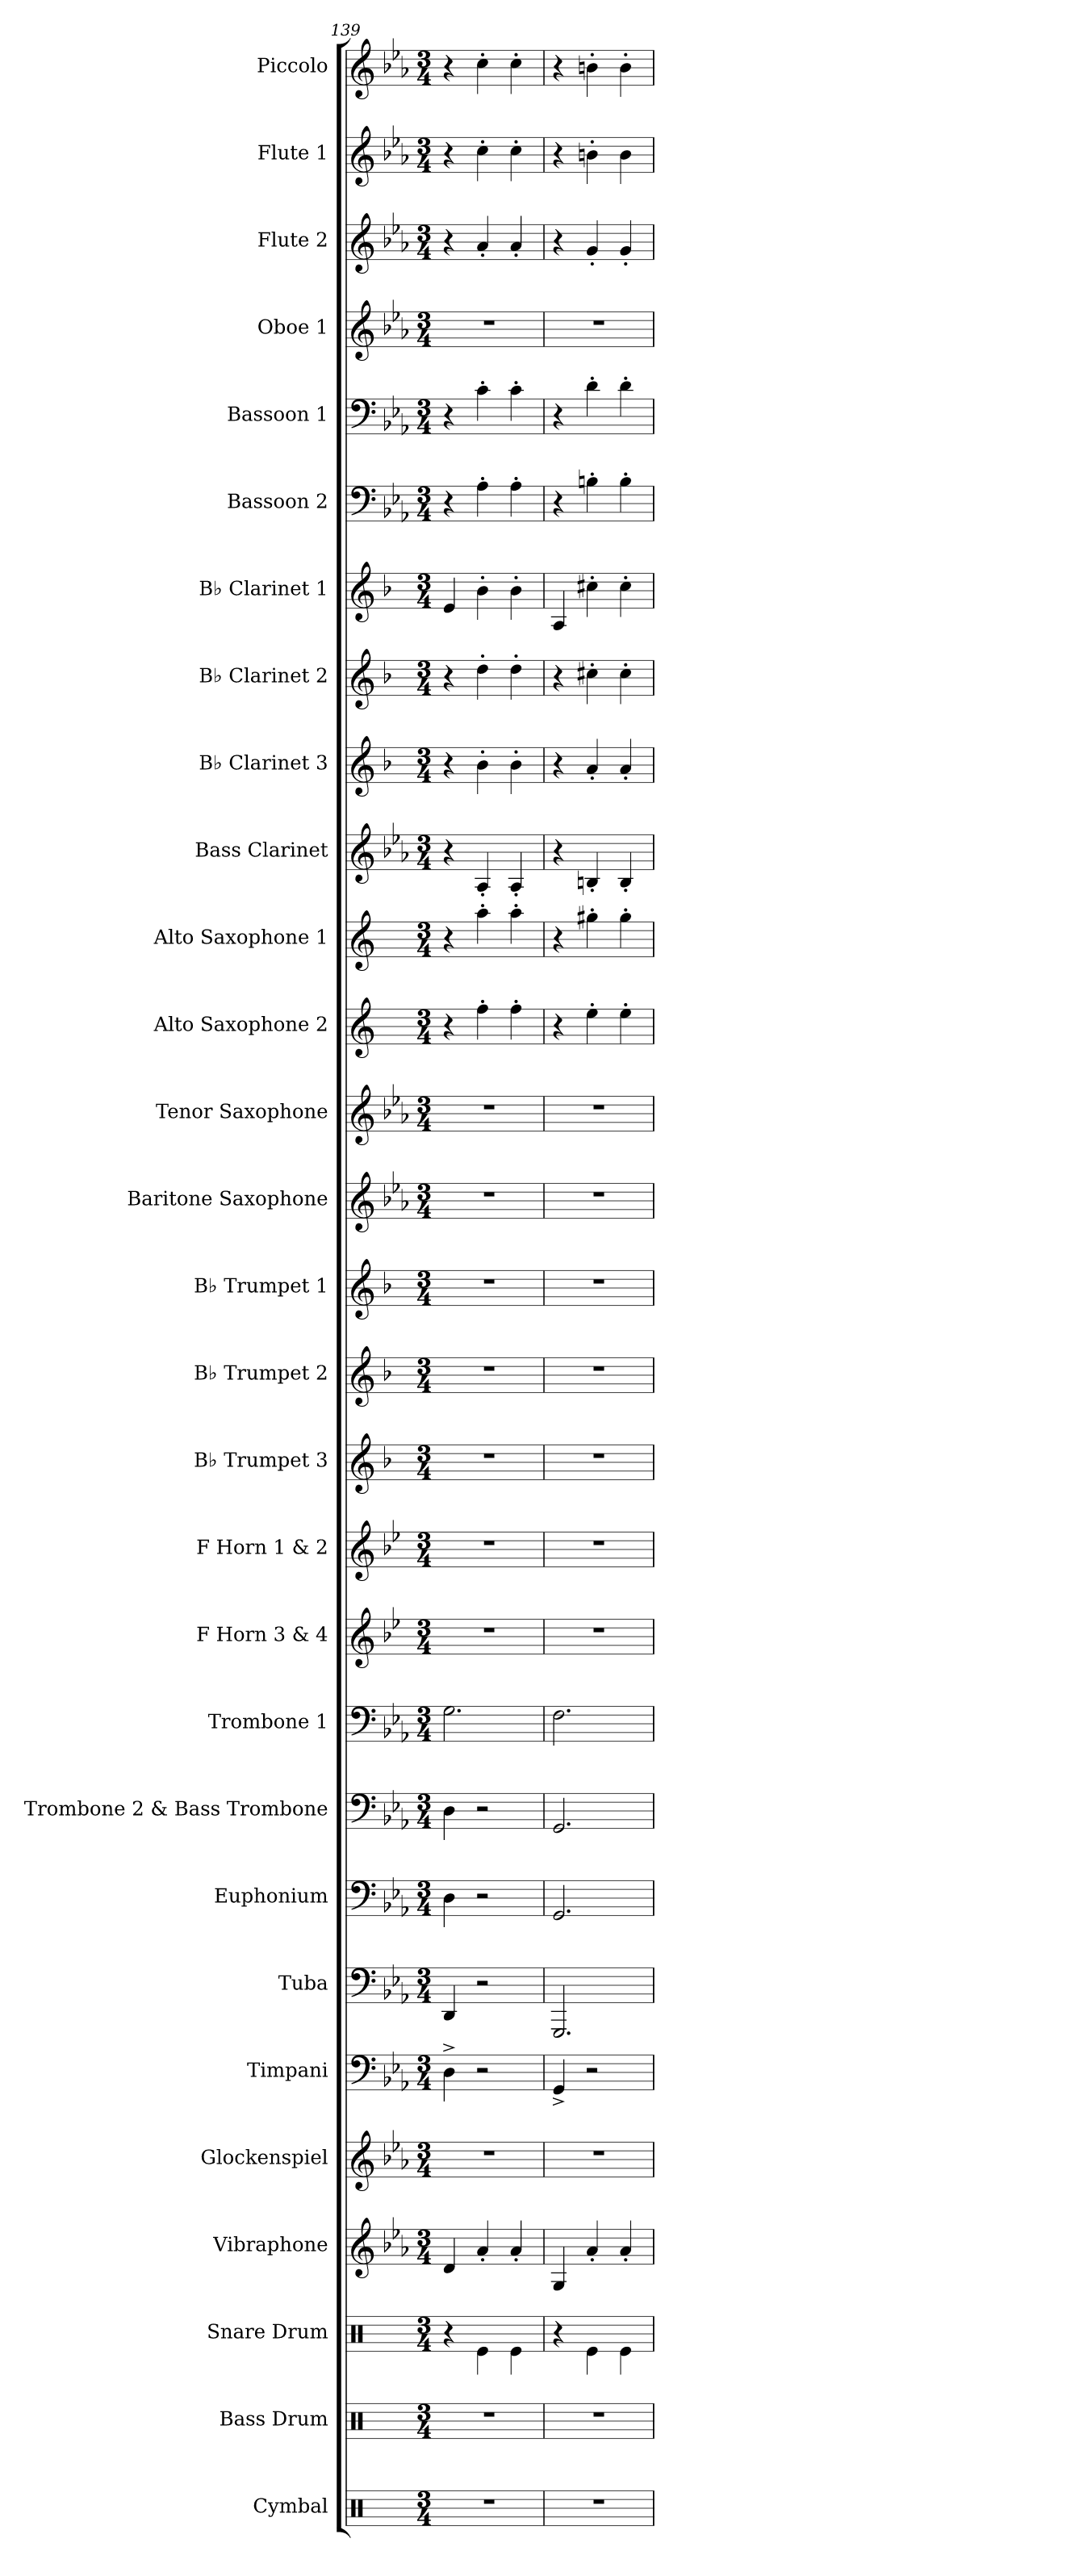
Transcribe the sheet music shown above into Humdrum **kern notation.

**kern	**kern	**kern	**kern	**kern	**kern	**kern	**kern	**kern	**kern	**kern	**kern	**kern	**kern	**kern	**kern	**kern	**kern	**kern	**kern	**kern	**kern	**kern	**kern	**kern	**kern	**kern	**kern	**kern
*part29	*part28	*part27	*part26	*part25	*part24	*part23	*part22	*part21	*part20	*part19	*part18	*part17	*part16	*part15	*part14	*part13	*part12	*part11	*part10	*part9	*part8	*part7	*part6	*part5	*part4	*part3	*part2	*part1
*staff29	*staff28	*staff27	*staff26	*staff25	*staff24	*staff23	*staff22	*staff21	*staff20	*staff19	*staff18	*staff17	*staff16	*staff15	*staff14	*staff13	*staff12	*staff11	*staff10	*staff9	*staff8	*staff7	*staff6	*staff5	*staff4	*staff3	*staff2	*staff1
*I"Cymbal	*I"Bass Drum	*I"Snare Drum	*I"Vibraphone	*I"Glockenspiel	*I"Timpani	*I"Tuba	*I"Euphonium	*I"Trombone 2 &amp; Bass Trombone	*I"Trombone 1	*I"F Horn 3 &amp; 4	*I"F Horn 1 &amp; 2	*I"B♭ Trumpet 3	*I"B♭ Trumpet 2	*I"B♭ Trumpet 1	*I"Baritone Saxophone	*I"Tenor Saxophone	*I"Alto Saxophone 2	*I"Alto Saxophone 1	*I"Bass Clarinet	*I"B♭ Clarinet 3	*I"B♭ Clarinet 2	*I"B♭ Clarinet 1	*I"Bassoon 2	*I"Bassoon 1	*I"Oboe 1	*I"Flute 2	*I"Flute 1	*I"Piccolo
*I'Cym.	*I'B. Dr.	*I'Sn. Dr.	*I'Vib.	*I'Glk.	*I'Timp.	*I'Tba.	*I'Euph.	*I'Tbn. 2 B. Tbn.	*I'Tbn. 1	*I'F Hn. 3 4	*I'F Hn. 1 2	*I'B♭ Tpt. 3	*I'B♭ Tpt. 2	*I'B♭ Tpt. 1	*I'Bar. Sax.	*I'T. Sax.	*I'A. Sax. 2	*I'A. Sax. 1	*I'B. Cl.	*I'B♭ Cl. 3	*I'B♭ Cl. 2	*I'B♭ Cl. 1	*I'Bsn. 2	*I'Bsn. 1	*I'Ob. 1	*I'Fl. 2	*I'Fl. 1	*I'Picc.
*clefX	*clefX	*clefX	*clefG2	*clefG2	*clefF4	*clefF4	*clefF4	*clefF4	*clefF4	*clefG2	*clefG2	*clefG2	*clefG2	*clefG2	*clefG2	*clefG2	*clefG2	*clefG2	*clefG2	*clefG2	*clefG2	*clefG2	*clefF4	*clefF4	*clefG2	*clefG2	*clefG2	*clefG2
*	*	*	*	*ITrd-14c-24	*	*	*	*	*	*ITrd4c7	*ITrd4c7	*ITrd1c2	*ITrd1c2	*ITrd1c2	*ITrd12c21	*ITrd8c14	*ITrd5c9	*ITrd5c9	*ITrd8c14	*ITrd1c2	*ITrd1c2	*ITrd1c2	*	*	*	*	*	*ITrd-7c-12
*k[]	*k[]	*k[]	*k[b-e-a-]	*k[b-e-a-]	*k[b-e-a-]	*k[b-e-a-]	*k[b-e-a-]	*k[b-e-a-]	*k[b-e-a-]	*k[b-e-a-]	*k[b-e-a-]	*k[b-e-a-]	*k[b-e-a-]	*k[b-e-a-]	*k[b-e-a-]	*k[b-e-a-]	*k[b-e-a-]	*k[b-e-a-]	*k[b-e-a-]	*k[b-e-a-]	*k[b-e-a-]	*k[b-e-a-]	*k[b-e-a-]	*k[b-e-a-]	*k[b-e-a-]	*k[b-e-a-]	*k[b-e-a-]	*k[b-e-a-]
*M3/4	*M3/4	*M3/4	*M3/4	*M3/4	*M3/4	*M3/4	*M3/4	*M3/4	*M3/4	*M3/4	*M3/4	*M3/4	*M3/4	*M3/4	*M3/4	*M3/4	*M3/4	*M3/4	*M3/4	*M3/4	*M3/4	*M3/4	*M3/4	*M3/4	*M3/4	*M3/4	*M3/4	*M3/4
=139	=139	=139	=139	=139	=139	=139	=139	=139	=139	=139	=139	=139	=139	=139	=139	=139	=139	=139	=139	=139	=139	=139	=139	=139	=139	=139	=139	=139
2.r	2.r	4r	4d/	2.r	4D^\	4DD/	4D\	4D\	2.G\	2.r	2.r	2.r	2.r	2.r	2.r	2.r	4r	4r	4r	4r	4r	4d/	4r	4r	2.r	4r	4r	4r
.	.	4Re\	4a-'/	.	2r	2r	2r	2r	.	.	.	.	.	.	.	.	4a-'\	4cc'\	4AA-'/	4a-'\	4cc'\	4a-'\	4A-'\	4c'\	.	4a-'/	4cc'\	4ccc'\
.	.	4Re\	4a-'/	.	.	.	.	.	.	.	.	.	.	.	.	.	4a-'\	4cc'\	4AA-'/	4a-'\	4cc'\	4a-'\	4A-'\	4c'\	.	4a-'/	4cc'\	4ccc'\
=140	=140	=140	=140	=140	=140	=140	=140	=140	=140	=140	=140	=140	=140	=140	=140	=140	=140	=140	=140	=140	=140	=140	=140	=140	=140	=140	=140	=140
2.r	2.r	4r	4G/	2.r	4GG^/	2.GGG/	2.GG/	2.GG/	2.F\	2.r	2.r	2.r	2.r	2.r	2.r	2.r	4r	4r	4r	4r	4r	4G/	4r	4r	2.r	4r	4r	4r
.	.	4Re\	4a-'/	.	2r	.	.	.	.	.	.	.	.	.	.	.	4g'\	4bn'\	4BBn'/	4g'/	4bn'\	4bn'\	4Bn'\	4d'\	.	4g'/	4bn'\	4bbn'\
.	.	4Re\	4a-'/	.	.	.	.	.	.	.	.	.	.	.	.	.	4g'\	4b'\	4BB'/	4g'/	4b'\	4b'\	4B'\	4d'\	.	4g'/	4b\	4bb'\
=	=	=	=	=	=	=	=	=	=	=	=	=	=	=	=	=	=	=	=	=	=	=	=	=	=	=	=	=
*-	*-	*-	*-	*-	*-	*-	*-	*-	*-	*-	*-	*-	*-	*-	*-	*-	*-	*-	*-	*-	*-	*-	*-	*-	*-	*-	*-	*-
